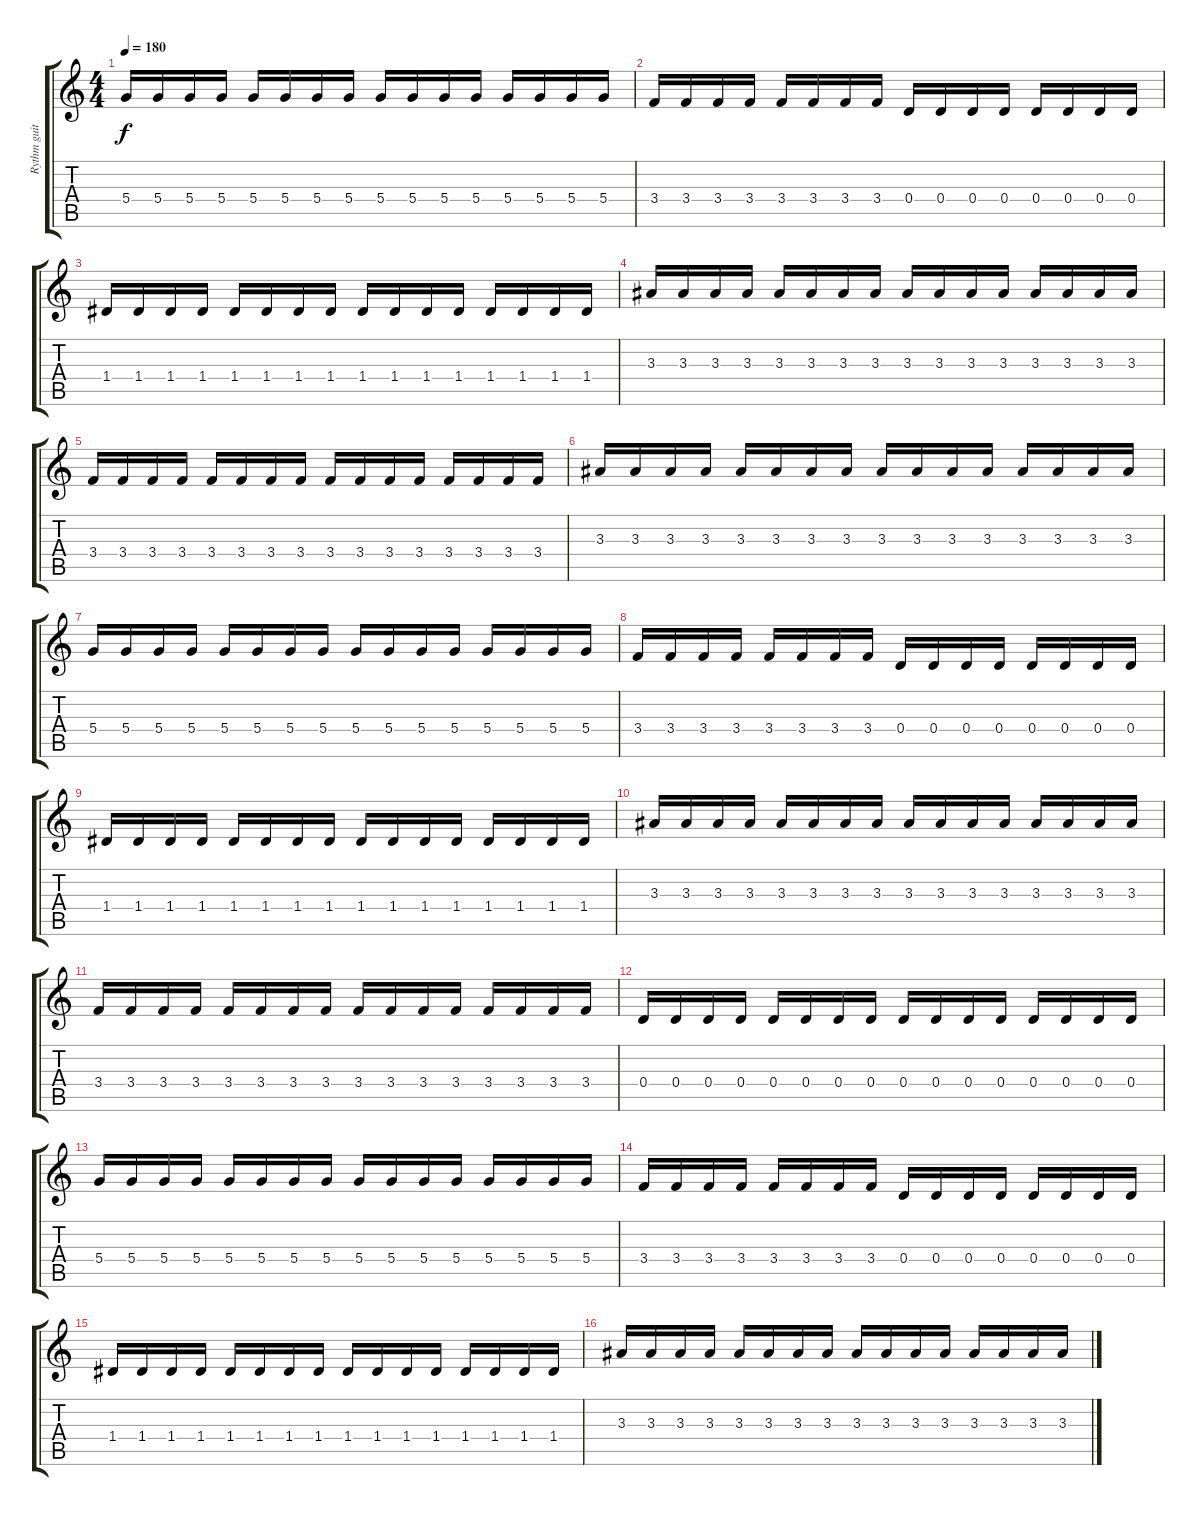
\track ("Rythm guitar" "Rythm guit") {instrument distortionguitar}
\staff {score tabs}
\tuning (E4 B3 G3 D3 A2 E2) {hide}
\ts (4 4)
\tempo 180
\clef g2
\ks c
5.4.16{dy f} 5.4.16 5.4.16 5.4.16 5.4.16 5.4.16 5.4.16 5.4.16 5.4.16 5.4.16 5.4.16 5.4.16 5.4.16 5.4.16 5.4.16 5.4.16 |
3.4.16 3.4.16 3.4.16 3.4.16 3.4.16 3.4.16 3.4.16 3.4.16 0.4.16 0.4.16 0.4.16 0.4.16 0.4.16 0.4.16 0.4.16 0.4.16 |
1.4.16 1.4.16 1.4.16 1.4.16 1.4.16 1.4.16 1.4.16 1.4.16 1.4.16 1.4.16 1.4.16 1.4.16 1.4.16 1.4.16 1.4.16 1.4.16 |
3.3.16 3.3.16 3.3.16 3.3.16 3.3.16 3.3.16 3.3.16 3.3.16 3.3.16 3.3.16 3.3.16 3.3.16 3.3.16 3.3.16 3.3.16 3.3.16 |
3.4.16 3.4.16 3.4.16 3.4.16 3.4.16 3.4.16 3.4.16 3.4.16 3.4.16 3.4.16 3.4.16 3.4.16 3.4.16 3.4.16 3.4.16 3.4.16 |
3.3.16 3.3.16 3.3.16 3.3.16 3.3.16 3.3.16 3.3.16 3.3.16 3.3.16 3.3.16 3.3.16 3.3.16 3.3.16 3.3.16 3.3.16 3.3.16 |
5.4.16 5.4.16 5.4.16 5.4.16 5.4.16 5.4.16 5.4.16 5.4.16 5.4.16 5.4.16 5.4.16 5.4.16 5.4.16 5.4.16 5.4.16 5.4.16 |
3.4.16 3.4.16 3.4.16 3.4.16 3.4.16 3.4.16 3.4.16 3.4.16 0.4.16 0.4.16 0.4.16 0.4.16 0.4.16 0.4.16 0.4.16 0.4.16 |
1.4.16 1.4.16 1.4.16 1.4.16 1.4.16 1.4.16 1.4.16 1.4.16 1.4.16 1.4.16 1.4.16 1.4.16 1.4.16 1.4.16 1.4.16 1.4.16 |
3.3.16 3.3.16 3.3.16 3.3.16 3.3.16 3.3.16 3.3.16 3.3.16 3.3.16 3.3.16 3.3.16 3.3.16 3.3.16 3.3.16 3.3.16 3.3.16 |
3.4.16 3.4.16 3.4.16 3.4.16 3.4.16 3.4.16 3.4.16 3.4.16 3.4.16 3.4.16 3.4.16 3.4.16 3.4.16 3.4.16 3.4.16 3.4.16 |
0.4.16 0.4.16 0.4.16 0.4.16 0.4.16 0.4.16 0.4.16 0.4.16 0.4.16 0.4.16 0.4.16 0.4.16 0.4.16 0.4.16 0.4.16 0.4.16 |
5.4.16 5.4.16 5.4.16 5.4.16 5.4.16 5.4.16 5.4.16 5.4.16 5.4.16 5.4.16 5.4.16 5.4.16 5.4.16 5.4.16 5.4.16 5.4.16 |
3.4.16 3.4.16 3.4.16 3.4.16 3.4.16 3.4.16 3.4.16 3.4.16 0.4.16 0.4.16 0.4.16 0.4.16 0.4.16 0.4.16 0.4.16 0.4.16 |
1.4.16 1.4.16 1.4.16 1.4.16 1.4.16 1.4.16 1.4.16 1.4.16 1.4.16 1.4.16 1.4.16 1.4.16 1.4.16 1.4.16 1.4.16 1.4.16 |
3.3.16 3.3.16 3.3.16 3.3.16 3.3.16 3.3.16 3.3.16 3.3.16 3.3.16 3.3.16 3.3.16 3.3.16 3.3.16 3.3.16 3.3.16 3.3.16
